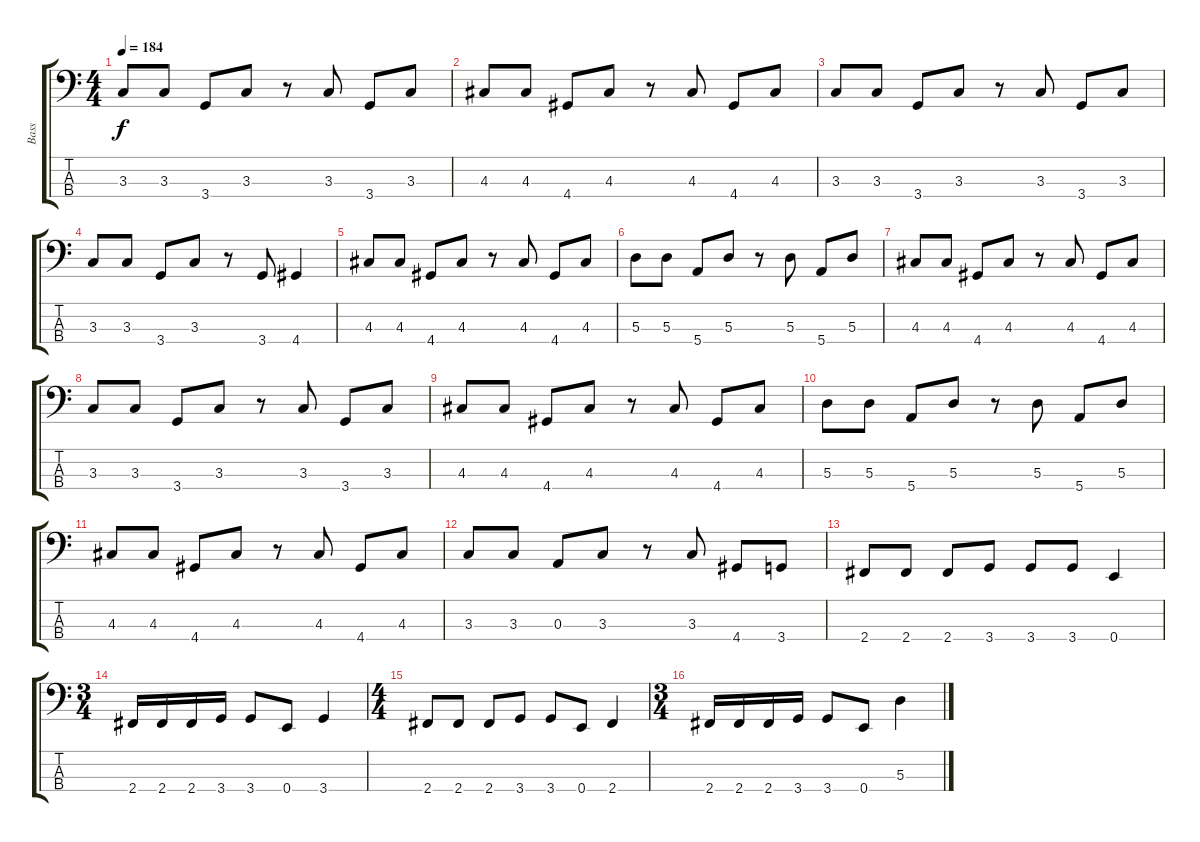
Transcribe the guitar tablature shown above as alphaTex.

\track ("Bass" "Bass") {instrument electricbasspick}
\staff {score tabs}
\tuning (G2 D2 A1 E1) {hide}
\ts (4 4)
\tempo 184
\clef f4
\ks c
3.3.8{dy f} 3.3.8 3.4.8 3.3.8 r.8 3.3.8 3.4.8 3.3.8 |
4.3.8 4.3.8 4.4.8 4.3.8 r.8 4.3.8 4.4.8 4.3.8 |
3.3.8 3.3.8 3.4.8 3.3.8 r.8 3.3.8 3.4.8 3.3.8 |
3.3.8 3.3.8 3.4.8 3.3.8 r.8 3.4.8 4.4.4 |
4.3.8 4.3.8 4.4.8 4.3.8 r.8 4.3.8 4.4.8 4.3.8 |
5.3.8 5.3.8 5.4.8 5.3.8 r.8 5.3.8 5.4.8 5.3.8 |
4.3.8 4.3.8 4.4.8 4.3.8 r.8 4.3.8 4.4.8 4.3.8 |
3.3.8 3.3.8 3.4.8 3.3.8 r.8 3.3.8 3.4.8 3.3.8 |
4.3.8 4.3.8 4.4.8 4.3.8 r.8 4.3.8 4.4.8 4.3.8 |
5.3.8 5.3.8 5.4.8 5.3.8 r.8 5.3.8 5.4.8 5.3.8 |
4.3.8 4.3.8 4.4.8 4.3.8 r.8 4.3.8 4.4.8 4.3.8 |
3.3.8 3.3.8 0.3.8 3.3.8 r.8 3.3.8 4.4.8 3.4.8 |
2.4.8 2.4.8 2.4.8 3.4.8 3.4.8 3.4.8 0.4.4 |
\ts (3 4)
2.4.16 2.4.16 2.4.16 3.4.16 3.4.8 0.4.8 3.4.4 |
\ts (4 4)
2.4.8 2.4.8 2.4.8 3.4.8 3.4.8 0.4.8 2.4.4 |
\ts (3 4)
2.4.16 2.4.16 2.4.16 3.4.16 3.4.8 0.4.8 5.3.4
